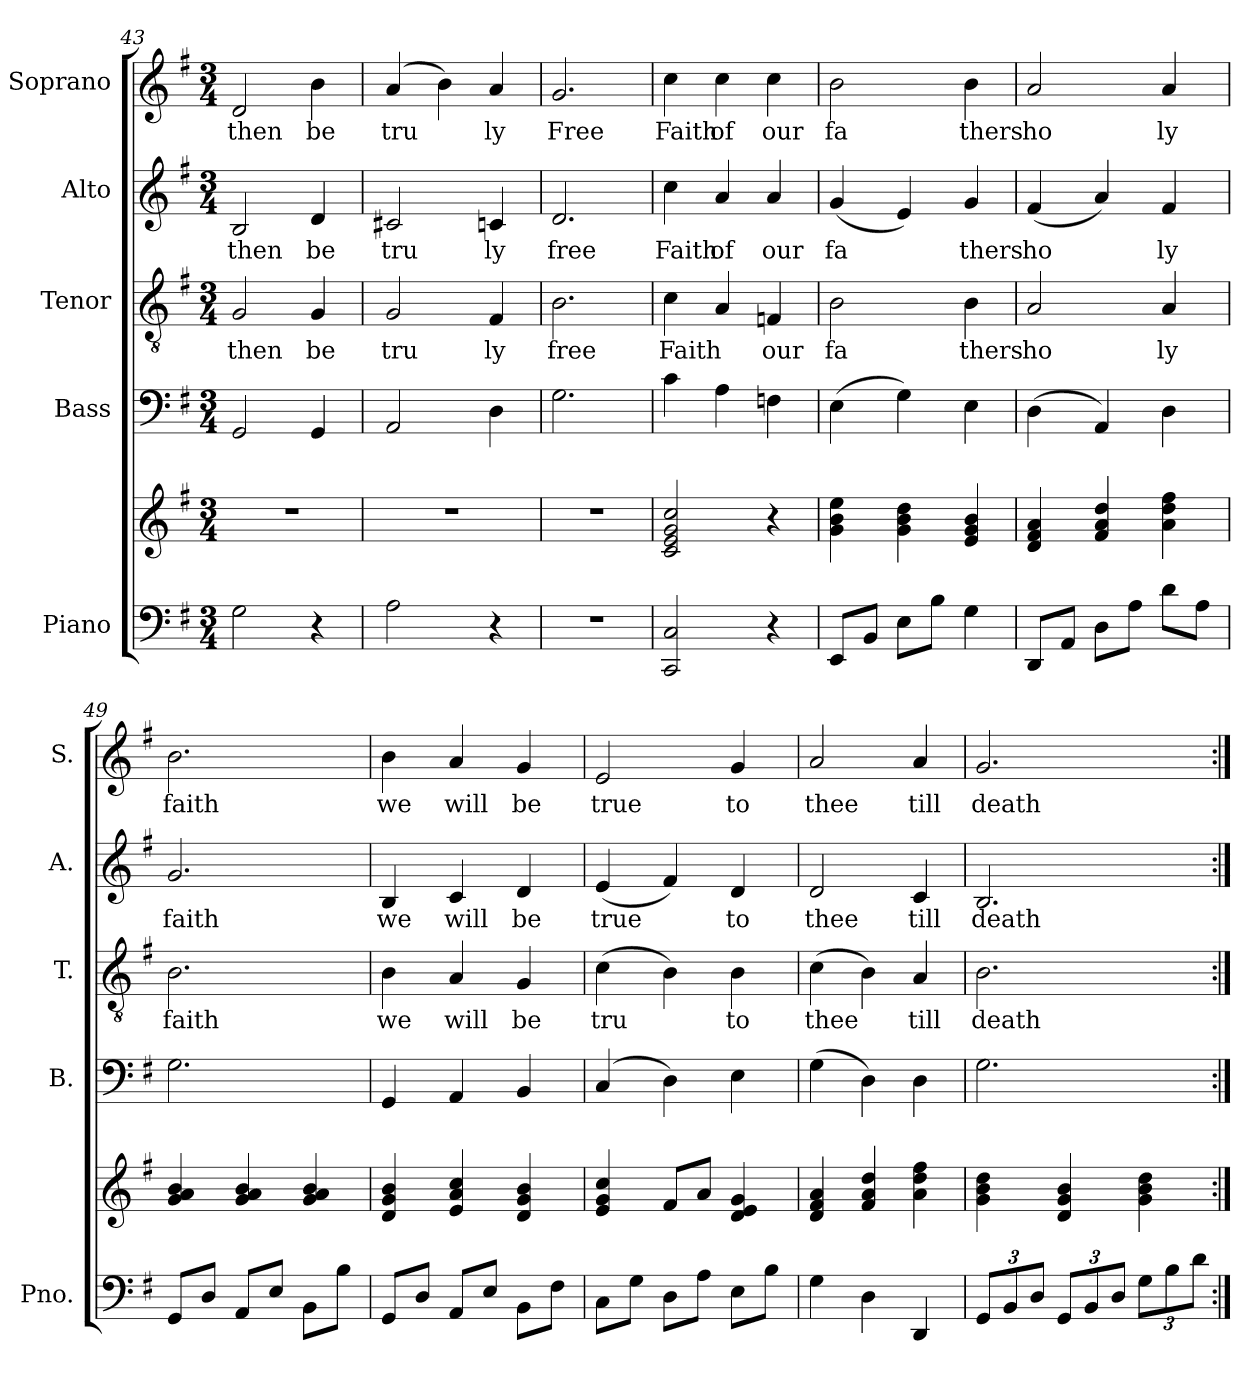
**kern	**kern	**kern	**kern	**text	**kern	**text	**kern	**text
*part5	*part5	*part4	*part3	*part3	*part2	*part2	*part1	*part1
*staff6	*staff5	*staff4	*staff3	*staff3	*staff2	*staff2	*staff1	*staff1
*I"Piano	*	*I"Bass	*I"Tenor	*	*I"Alto	*	*I"Soprano	*
*I'Pno.	*	*I'B.	*I'T.	*	*I'A.	*	*I'S.	*
*clefF4	*clefG2	*clefF4	*clefGv2	*	*clefG2	*	*clefG2	*
*k[f#]	*k[f#]	*k[f#]	*k[f#]	*	*k[f#]	*	*k[f#]	*
*M3/4	*M3/4	*M3/4	*M3/4	*	*M3/4	*	*M3/4	*
=43	=43	=43	=43	=43	=43	=43	=43	=43
!	!	!	!	!LO:LY:b	!	!LO:LY:b	!	!LO:LY:b
2G\	2.r	2GG/	2G/	then	2B/	then	2d/	then
!	!	!	!	!LO:LY:b	!	!LO:LY:b	!	!LO:LY:b
4r	.	4GG/	4G/	be	4d/	be	4b\	be
=44	=44	=44	=44	=44	=44	=44	=44	=44
!	!	!	!	!LO:LY:b	!	!LO:LY:b	!	!LO:LY:b
2A\	2.r	2AA/	2G/	tru	2c#X/	tru	(>4a/	tru
.	.	.	.	.	.	.	4b\)	.
!	!	!	!	!LO:LY:b	!	!LO:LY:b	!	!LO:LY:b
4r	.	4D\	4F#/	ly	4cn/	ly	4a/	ly
=45	=45	=45	=45	=45	=45	=45	=45	=45
!	!	!	!	!LO:LY:b	!	!LO:LY:b	!	!LO:LY:b
2.r	2.r	2.G\	2.B\	free	2.d/	free	2.g/	Free
=46	=46	=46	=46	=46	=46	=46	=46	=46
!	!	!	!	!LO:LY:b	!	!LO:LY:b	!	!LO:LY:b
2CC/ 2C/	2c/ 2e/ 2g/ 2cc/	4c\	4c\	Faith	4cc\	Faith	4cc\	Faith
!	!	!	!	!	!	!LO:LY:b	!	!LO:LY:b
.	.	4A\	4A/	.	4a/	of	4cc\	of
!	!	!	!	!LO:LY:b	!	!LO:LY:b	!	!LO:LY:b
4r	4r	4Fn\	4Fn/	our	4a/	our	4cc\	our
=47	=47	=47	=47	=47	=47	=47	=47	=47
!	!	!	!	!LO:LY:b	!	!LO:LY:b	!	!LO:LY:b
8EE/L	4g\ 4b\ 4ee\	(>4E\	2B\	fa	(<4g/	fa	2b\	fa
8BB/J	.	.	.	.	.	.	.	.
8E\L	4g\ 4b\ 4dd\	4G\)	.	.	4e/)	.	.	.
8B\J	.	.	.	.	.	.	.	.
!	!	!	!	!LO:LY:b	!	!LO:LY:b	!	!LO:LY:b
4G\	4e/ 4g/ 4b/	4E\	4B\	thers	4g/	thers	4b\	thers
=48	=48	=48	=48	=48	=48	=48	=48	=48
!	!	!	!	!LO:LY:b	!	!LO:LY:b	!	!LO:LY:b
8DD/L	4d/ 4f#/ 4a/	(>4D\	2A/	ho	(<4f#/	ho	2a/	ho
8AA/J	.	.	.	.	.	.	.	.
8D\L	4f#/ 4a/ 4dd/	4AA/)	.	.	4a/)	.	.	.
8A\J	.	.	.	.	.	.	.	.
!	!	!	!	!LO:LY:b	!	!LO:LY:b	!	!LO:LY:b
8d\L	4a\ 4dd\ 4ff#\	4D\	4A/	ly	4f#/	ly	4a/	ly
8A\J	.	.	.	.	.	.	.	.
!!LO:LB:g=z
=49	=49	=49	=49	=49	=49	=49	=49	=49
!	!	!	!	!LO:LY:b	!	!LO:LY:b	!	!LO:LY:b
8GG/L	4g/ 4a/ 4b/	2.G\	2.B\	faith	2.g/	faith	2.b\	faith
8D/J	.	.	.	.	.	.	.	.
8AA/L	4g/ 4a/ 4b/	.	.	.	.	.	.	.
8E/J	.	.	.	.	.	.	.	.
8BB\L	4g/ 4a/ 4b/	.	.	.	.	.	.	.
8B\J	.	.	.	.	.	.	.	.
=50	=50	=50	=50	=50	=50	=50	=50	=50
!	!	!	!	!LO:LY:b	!	!LO:LY:b	!	!LO:LY:b
8GG/L	4d/ 4g/ 4b/	4GG/	4B\	we	4B/	we	4b\	we
8D/J	.	.	.	.	.	.	.	.
!	!	!	!	!LO:LY:b	!	!LO:LY:b	!	!LO:LY:b
8AA/L	4e/ 4a/ 4cc/	4AA/	4A/	will	4c/	will	4a/	will
8E/J	.	.	.	.	.	.	.	.
!	!	!	!	!LO:LY:b	!	!LO:LY:b	!	!LO:LY:b
8BB\L	4d/ 4g/ 4b/	4BB/	4G/	be	4d/	be	4g/	be
8F#\J	.	.	.	.	.	.	.	.
=51	=51	=51	=51	=51	=51	=51	=51	=51
!	!	!	!	!LO:LY:b	!	!LO:LY:b	!	!LO:LY:b
8C\L	4e/ 4g/ 4cc/	(>4C/	(>4c\	tru	(<4e/	true	2e/	true
8G\J	.	.	.	.	.	.	.	.
8D\L	8f#/L	4D\)	4B\)	.	4f#/)	.	.	.
8A\J	8a/J	.	.	.	.	.	.	.
!	!	!	!	!LO:LY:b	!	!LO:LY:b	!	!LO:LY:b
8E\L	4d/ 4e/ 4g/	4E\	4B\	to	4d/	to	4g/	to
8B\J	.	.	.	.	.	.	.	.
=52	=52	=52	=52	=52	=52	=52	=52	=52
!	!	!	!	!LO:LY:b	!	!LO:LY:b	!	!LO:LY:b
4G\	4d/ 4f#/ 4a/	(>4G\	(>4c\	thee	2d/	thee	2a/	thee
4D\	4f#/ 4a/ 4dd/	4D\)	4B\)	.	.	.	.	.
!	!	!	!	!LO:LY:b	!	!LO:LY:b	!	!LO:LY:b
4DD/	4a\ 4dd\ 4ff#\	4D\	4A/	till	4c/	till	4a/	till
=53	=53	=53	=53	=53	=53	=53	=53	=53
*Xbrackettup	*	*	*	*	*	*	*	*
!	!	!	!	!LO:LY:b	!	!LO:LY:b	!	!LO:LY:b
12GG/L	4g\ 4b\ 4dd\	2.G\	2.B\	death	2.B/	death	2.g/	death
12BB/	.	.	.	.	.	.	.	.
12D/J	.	.	.	.	.	.	.	.
12GG/L	4d/ 4g/ 4b/	.	.	.	.	.	.	.
12BB/	.	.	.	.	.	.	.	.
12D/J	.	.	.	.	.	.	.	.
12G\L	4g\ 4b\ 4dd\	.	.	.	.	.	.	.
12B\	.	.	.	.	.	.	.	.
12d\J	.	.	.	.	.	.	.	.
=:|!	=:|!	=:|!	=:|!	=:|!	=:|!	=:|!	=:|!	=:|!
*-	*-	*-	*-	*-	*-	*-	*-	*-
